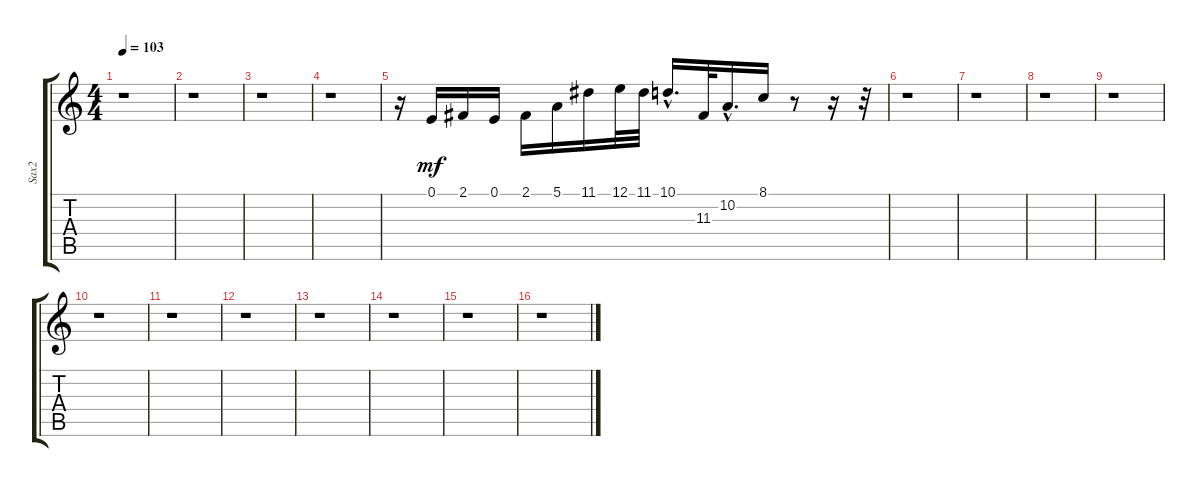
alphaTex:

\track ("Sax2" "Sax2") {instrument sopranosax}
\staff {score tabs}
\tuning (E4 B3 G3 D3 A2 E2) {hide}
\ts (4 4)
\tempo 103
\clef g2
\ks c
r.1{dy mf} |
r.1 |
r.1 |
r.1 |
r.16 0.1.16 2.1.16 0.1.16 2.1.16 5.1.16 11.1.16 12.1.32 11.1.32 10.1{hac}.16{d} 11.3.32 10.2{hac}.16{d} 8.1.16 r.8 r.16 r.32 |
r.1 |
r.1 |
r.1 |
r.1 |
r.1 |
r.1 |
r.1 |
r.1 |
r.1 |
r.1 |
r.1
